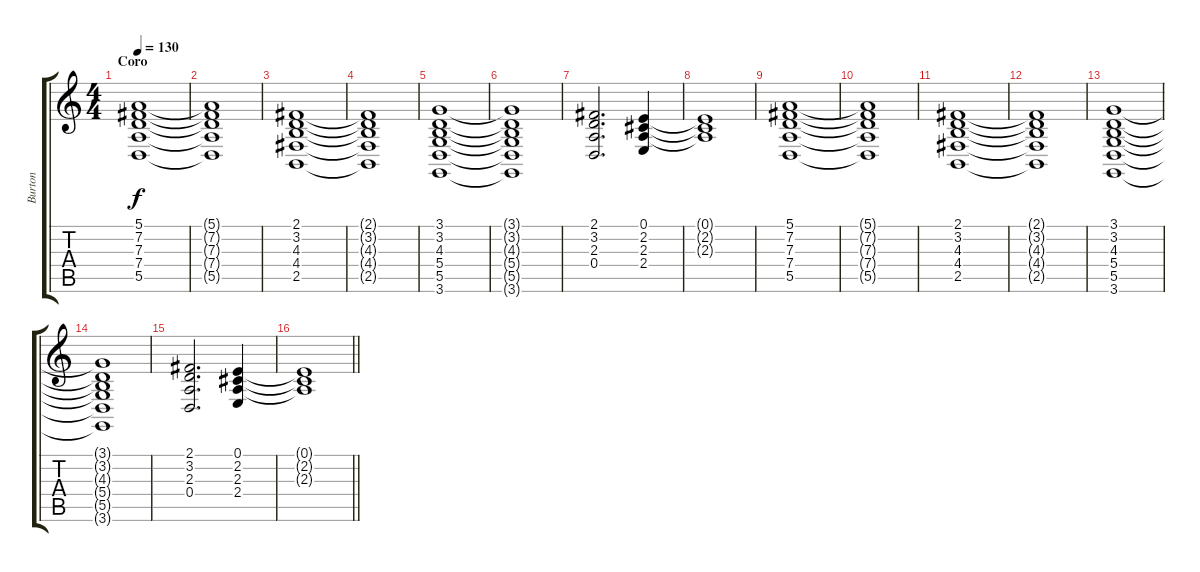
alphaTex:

\track ("Burton" "Burton") {instrument brightacousticpiano}
\staff {score tabs}
\tuning (E4 B3 G3 D3 A2 E2) {hide}
\ts (4 4)
\section ("" "Coro")
\tempo 130
\clef g2
\ks c
(5.1 7.2 7.3 7.4 5.5).1{dy f volume 4 instrument stringensemble1} |
(5.1{t} 7.2{t} 7.3{t} 7.4{t} 5.5{t}).1 |
(2.1 3.2 4.3 4.4 2.5).1 |
(2.1{t} 3.2{t} 4.3{t} 4.4{t} 2.5{t}).1 |
(3.1 3.2 4.3 5.4 5.5 3.6).1 |
(3.1{t} 3.2{t} 4.3{t} 5.4{t} 5.5{t} 3.6{t}).1 |
(2.1 3.2 2.3 0.4).2{d} (0.1 2.2 2.3 2.4).4 |
(0.1{t} 2.2{t} 2.3{t}).1 |
(5.1 7.2 7.3 7.4 5.5).1{volume 4 instrument stringensemble1} |
(5.1{t} 7.2{t} 7.3{t} 7.4{t} 5.5{t}).1 |
(2.1 3.2 4.3 4.4 2.5).1 |
(2.1{t} 3.2{t} 4.3{t} 4.4{t} 2.5{t}).1 |
(3.1 3.2 4.3 5.4 5.5 3.6).1 |
(3.1{t} 3.2{t} 4.3{t} 5.4{t} 5.5{t} 3.6{t}).1 |
(2.1 3.2 2.3 0.4).2{d} (0.1 2.2 2.3 2.4).4 |
\barLineRight lightlight
(0.1{t} 2.2{t} 2.3{t}).1
